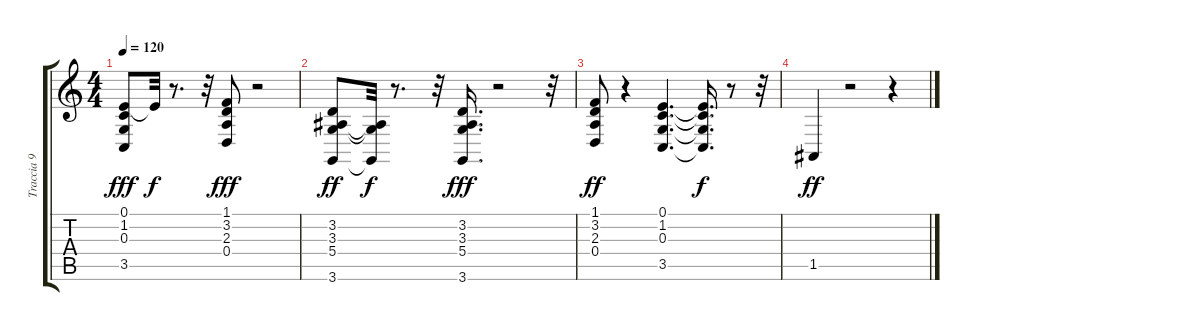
\track ("Traccia 9" "Traccia 9") {instrument pad3polysynth}
\staff {score tabs}
\tuning (E4 B3 G3 D3 A2 E2) {hide}
\ts (4 4)
\tempo 120
\clef g2
\ks c
(0.1 1.2 0.3 3.5).8{dy fff} 0.1{t}.32{dy f} r.8{d} r.32 (1.1 3.2 2.3 0.4).8{dy fff} r.2 |
(3.2 3.3 5.4 3.6).8{dy ff} (3.3{t} 5.4{t} 3.6{t}).32{dy f} r.8{d} r.32 (3.2 3.3 5.4 3.6).16{d dy fff} r.2 r.32 |
(1.1 3.2 2.3 0.4).8{dy ff} r.4 (0.1 1.2 0.3 3.5).4{d} (0.1{t} 1.2{t} 0.3{t} 3.5{t}).16{d dy f} r.8 r.32 |
1.5.4{dy ff} r.2 r.4
